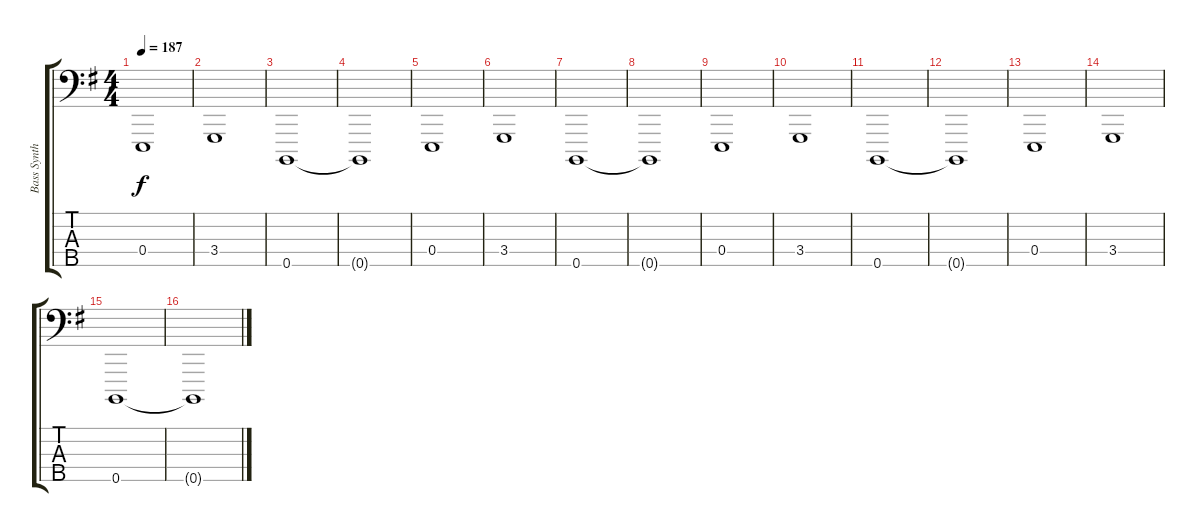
\track ("Bass Synth" "Bass Synth") {instrument lead1square}
\staff {score tabs}
\tuning (G2 D2 A1 E1 B0) {hide}
\ts (4 4)
\tempo 187
\clef f4
\ks g
0.4.1{dy f} |
3.4.1 |
0.5.1 |
0.5{t}.1 |
0.4.1 |
3.4.1 |
0.5.1 |
0.5{t}.1 |
0.4.1 |
3.4.1 |
0.5.1 |
0.5{t}.1 |
0.4.1 |
3.4.1 |
0.5.1 |
0.5{t}.1
